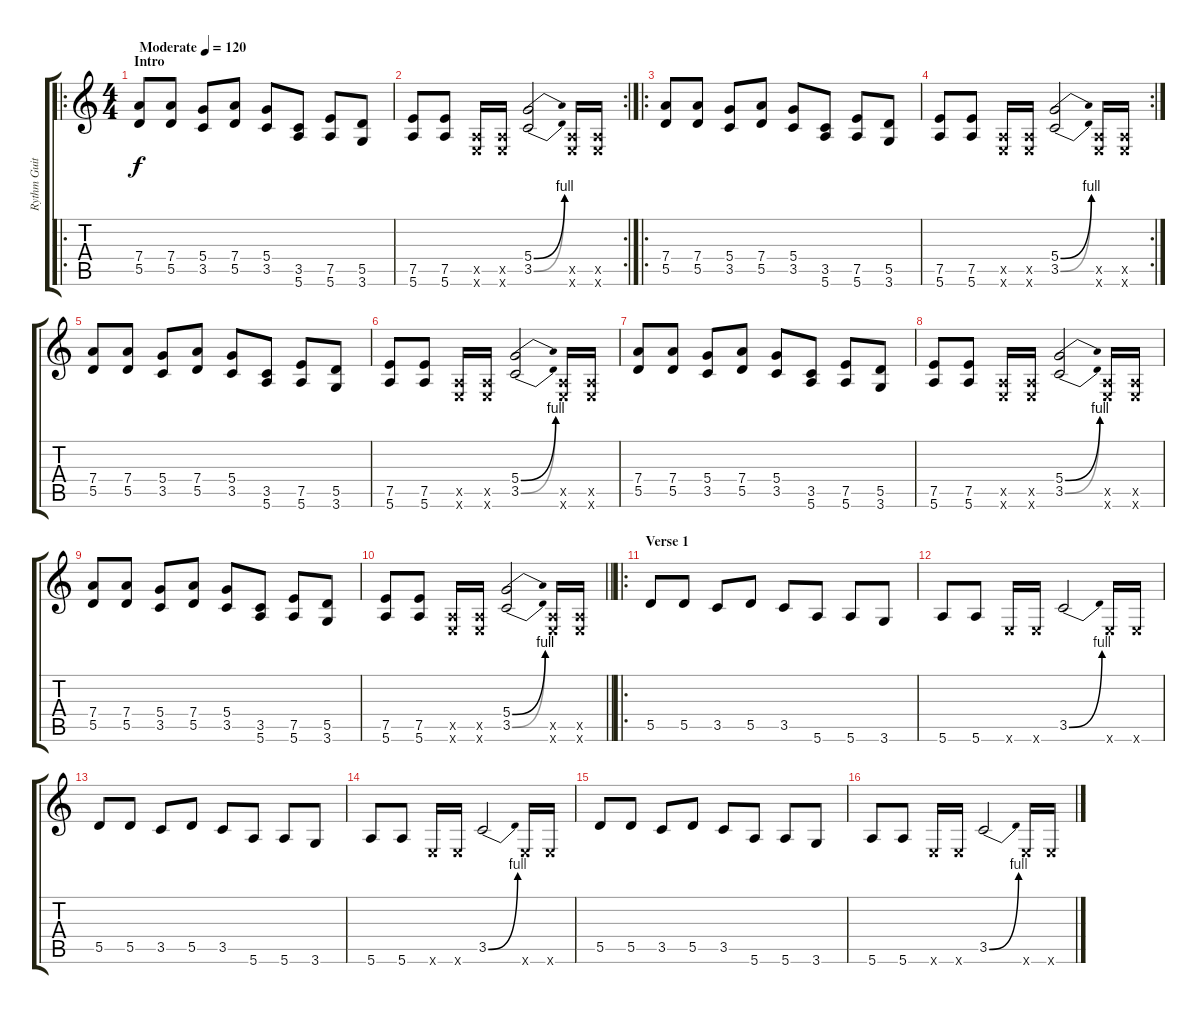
\track ("Rythm Guitar" "Rythm Guit") {instrument distortionguitar}
\staff {score tabs}
\tuning (E4 B3 G3 D3 A2 E2) {hide}
\ro
\ts (4 4)
\section ("" "Intro")
\tempo (120 "Moderate")
\clef g2
\ks c
(7.4 5.5).8{dy f instrument distortionguitar} (7.4 5.5).8 (5.4 3.5).8 (7.4 5.5).8 (5.4 3.5).8 (3.5 5.6).8 (7.5 5.6).8 (5.5 3.6).8 |
\rc 2
(7.5 5.6).8 (7.5 5.6).8 (0.5{x} 0.6{x}).16 (0.5{x} 0.6{x}).16 (5.4{be (bend 0 0 60 4)} 3.5{be (bend 0 0 60 4)}).2 (0.5{x} 0.6{x}).16 (0.5{x} 0.6{x}).16 |
\ro
(7.4 5.5).8 (7.4 5.5).8 (5.4 3.5).8 (7.4 5.5).8 (5.4 3.5).8 (3.5 5.6).8 (7.5 5.6).8 (5.5 3.6).8 |
\rc 2
(7.5 5.6).8 (7.5 5.6).8 (0.5{x} 0.6{x}).16 (0.5{x} 0.6{x}).16 (5.4{be (bend 0 0 60 4)} 3.5{be (bend 0 0 60 4)}).2 (0.5{x} 0.6{x}).16 (0.5{x} 0.6{x}).16 |
(7.4 5.5).8 (7.4 5.5).8 (5.4 3.5).8 (7.4 5.5).8 (5.4 3.5).8 (3.5 5.6).8 (7.5 5.6).8 (5.5 3.6).8 |
(7.5 5.6).8 (7.5 5.6).8 (0.5{x} 0.6{x}).16 (0.5{x} 0.6{x}).16 (5.4{be (bend 0 0 60 4)} 3.5{be (bend 0 0 60 4)}).2 (0.5{x} 0.6{x}).16 (0.5{x} 0.6{x}).16 |
(7.4 5.5).8 (7.4 5.5).8 (5.4 3.5).8 (7.4 5.5).8 (5.4 3.5).8 (3.5 5.6).8 (7.5 5.6).8 (5.5 3.6).8 |
(7.5 5.6).8 (7.5 5.6).8 (0.5{x} 0.6{x}).16 (0.5{x} 0.6{x}).16 (5.4{be (bend 0 0 60 4)} 3.5{be (bend 0 0 60 4)}).2 (0.5{x} 0.6{x}).16 (0.5{x} 0.6{x}).16 |
(7.4 5.5).8 (7.4 5.5).8 (5.4 3.5).8 (7.4 5.5).8 (5.4 3.5).8 (3.5 5.6).8 (7.5 5.6).8 (5.5 3.6).8 |
\barLineRight lightlight
(7.5 5.6).8 (7.5 5.6).8 (0.5{x} 0.6{x}).16 (0.5{x} 0.6{x}).16 (5.4{be (bend 0 0 60 4)} 3.5{be (bend 0 0 60 4)}).2 (0.5{x} 0.6{x}).16 (0.5{x} 0.6{x}).16 |
\ro
\section ("" "Verse 1")
5.5.8 5.5.8 3.5.8 5.5.8 3.5.8 5.6.8 5.6.8 3.6.8 |
5.6.8 5.6.8 0.6{x}.16 0.6{x}.16 3.5{be (bend 0 0 60 4)}.2 0.6{x}.16 0.6{x}.16 |
5.5.8 5.5.8 3.5.8 5.5.8 3.5.8 5.6.8 5.6.8 3.6.8 |
5.6.8 5.6.8 0.6{x}.16 0.6{x}.16 3.5{be (bend 0 0 60 4)}.2 0.6{x}.16 0.6{x}.16 |
5.5.8 5.5.8 3.5.8 5.5.8 3.5.8 5.6.8 5.6.8 3.6.8 |
5.6.8 5.6.8 0.6{x}.16 0.6{x}.16 3.5{be (bend 0 0 60 4)}.2 0.6{x}.16 0.6{x}.16
